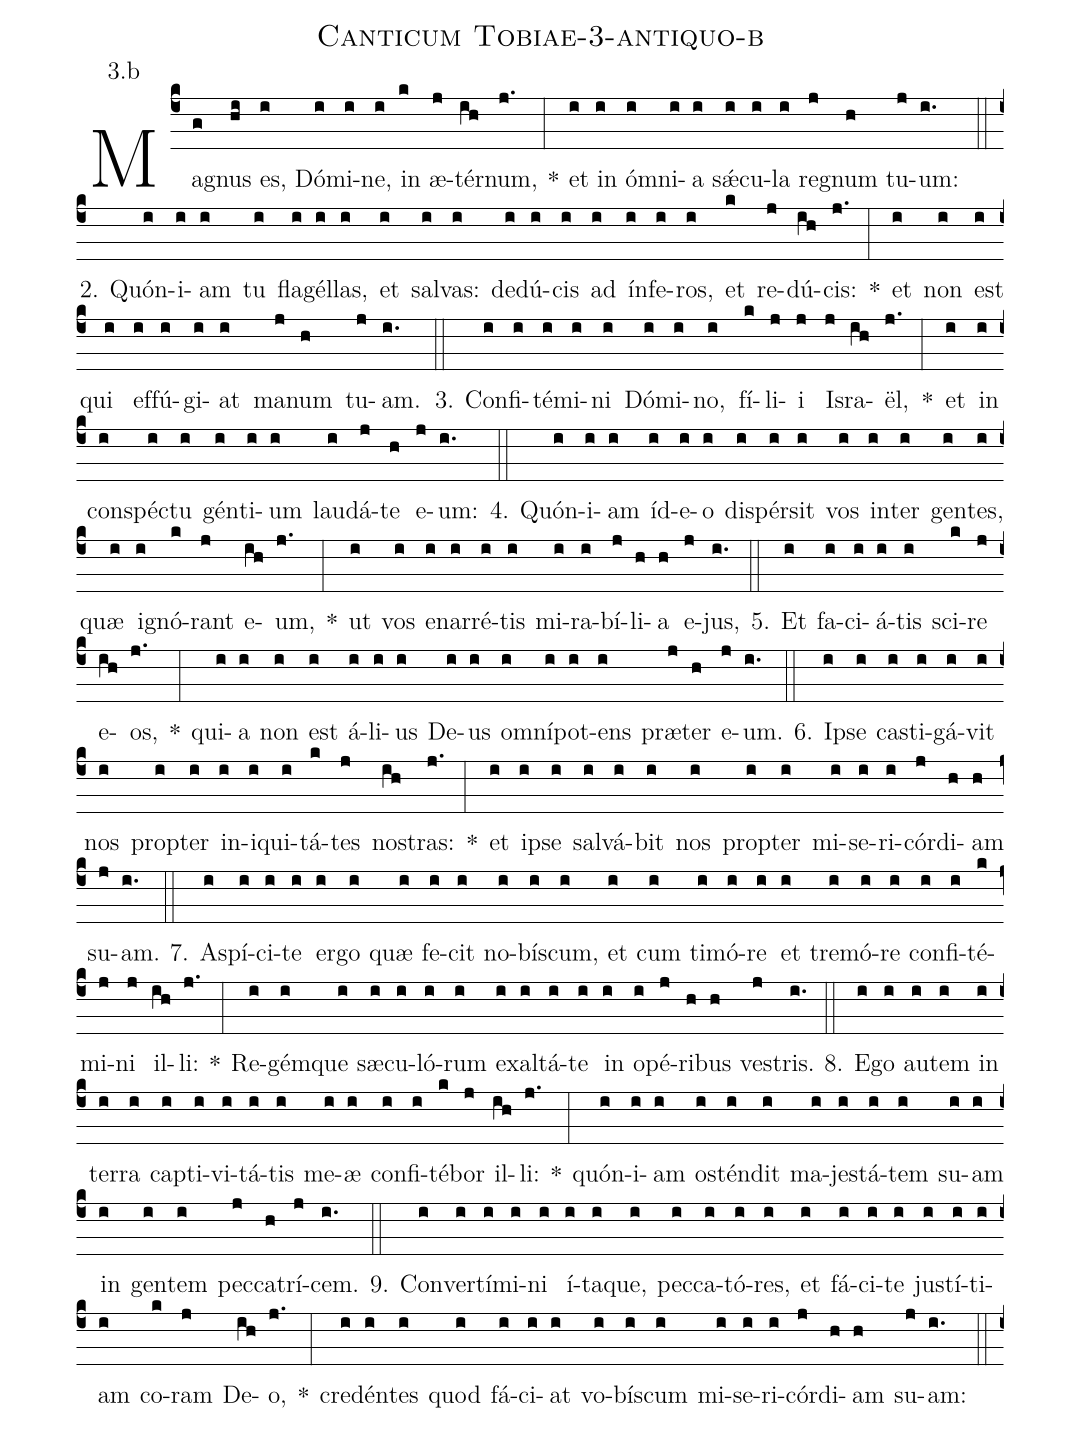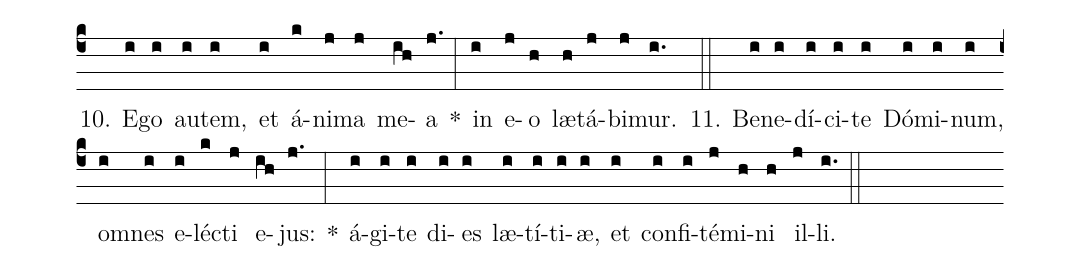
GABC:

name: Canticum Tobiae-3-antiquo-b;
annotation: 3.b;
%%
(c4)Ma(g)gnus(hi) es,(i) Dó(i)mi(i)ne,(i) in(k) æ(j)tér(ih)num,(j.) *(:) et(i) in(i) óm(i)ni(i)a(i) sǽ(i)cu(i)la(i) re(j)gnum(h) tu(j)um:(i.) (::)
2. Quón(i)i(i)am(i) tu(i) fla(i)gél(i)las,(i) et(i) sal(i)vas:(i) de(i)dú(i)cis(i) ad(i) ín(i)fe(i)ros,(i) et(k) re(j)dú(ih)cis:(j.) *(:) et(i) non(i) est(i) qui(i) ef(i)fú(i)gi(i)at(i) ma(j)num(h) tu(j)am.(i.) (::)
3. Con(i)fi(i)té(i)mi(i)ni(i) Dó(i)mi(i)no,(i) fí(k)li(j)i(j) Is(j)ra(ih)ël,(j.) *(:) et(i) in(i) con(i)spéc(i)tu(i) gén(i)ti(i)um(i) lau(i)dá(j)te(h) e(j)um:(i.) (::)
4. Quón(i)i(i)am(i) íd(i)e(i)o(i) di(i)spér(i)sit(i) vos(i) in(i)ter(i) gen(i)tes,(i) quæ(i) i(i)gnó(k)rant(j) e(ih)um,(j.) *(:) ut(i) vos(i) e(i)nar(i)ré(i)tis(i) mi(i)ra(i)bí(j)li(h)a(h) e(j)jus,(i.) (::)
5. Et(i) fa(i)ci(i)á(i)tis(i) sci(k)re(j) e(ih)os,(j.) *(:) qui(i)a(i) non(i) est(i) á(i)li(i)us(i) De(i)us(i) om(i)ní(i)pot(i)ens(i) præ(j)ter(h) e(j)um.(i.) (::)
6. Ip(i)se(i) cas(i)ti(i)gá(i)vit(i) nos(i) prop(i)ter(i) in(i)i(i)qui(i)tá(k)tes(j) nos(ih)tras:(j.) *(:) et(i) ip(i)se(i) sal(i)vá(i)bit(i) nos(i) prop(i)ter(i) mi(i)se(i)ri(i)cór(j)di(h)am(h) su(j)am.(i.) (::)
7. A(i)spí(i)ci(i)te(i) er(i)go(i) quæ(i) fe(i)cit(i) no(i)bís(i)cum,(i) et(i) cum(i) ti(i)mó(i)re(i) et(i) tre(i)mó(i)re(i) con(i)fi(i)té(k)mi(j)ni(j) il(ih)li:(j.) *(:) Re(i)gém(i)que(i) sæ(i)cu(i)ló(i)rum(i) ex(i)al(i)tá(i)te(i) in(i) o(i)pé(j)ri(h)bus(h) ves(j)tris.(i.) (::)
8. E(i)go(i) au(i)tem(i) in(i) ter(i)ra(i) cap(i)ti(i)vi(i)tá(i)tis(i) me(i)æ(i) con(i)fi(i)té(k)bor(j) il(ih)li:(j.) *(:) quón(i)i(i)am(i) os(i)tén(i)dit(i) ma(i)jes(i)tá(i)tem(i) su(i)am(i) in(i) gen(i)tem(i) pec(j)ca(h)trí(j)cem.(i.) (::)
9. Con(i)ver(i)tí(i)mi(i)ni(i) í(i)ta(i)que,(i) pec(i)ca(i)tó(i)res,(i) et(i) fá(i)ci(i)te(i) jus(i)tí(i)ti(i)am(i) co(k)ram(j) De(ih)o,(j.) *(:) cre(i)dén(i)tes(i) quod(i) fá(i)ci(i)at(i) vo(i)bís(i)cum(i) mi(i)se(i)ri(i)cór(j)di(h)am(h) su(j)am:(i.) (::)
10. E(i)go(i) au(i)tem,(i) et(i) á(k)ni(j)ma(j) me(ih)a(j.) *(:) in(i) e(j)o(h) læ(h)tá(j)bi(j)mur.(i.) (::)
11. Be(i)ne(i)dí(i)ci(i)te(i) Dó(i)mi(i)num,(i) om(i)nes(i) e(i)léc(k)ti(j) e(ih)jus:(j.) *(:) á(i)gi(i)te(i) di(i)es(i) læ(i)tí(i)ti(i)æ,(i) et(i) con(i)fi(i)té(j)mi(h)ni(h) il(j)li.(i.) (::)
